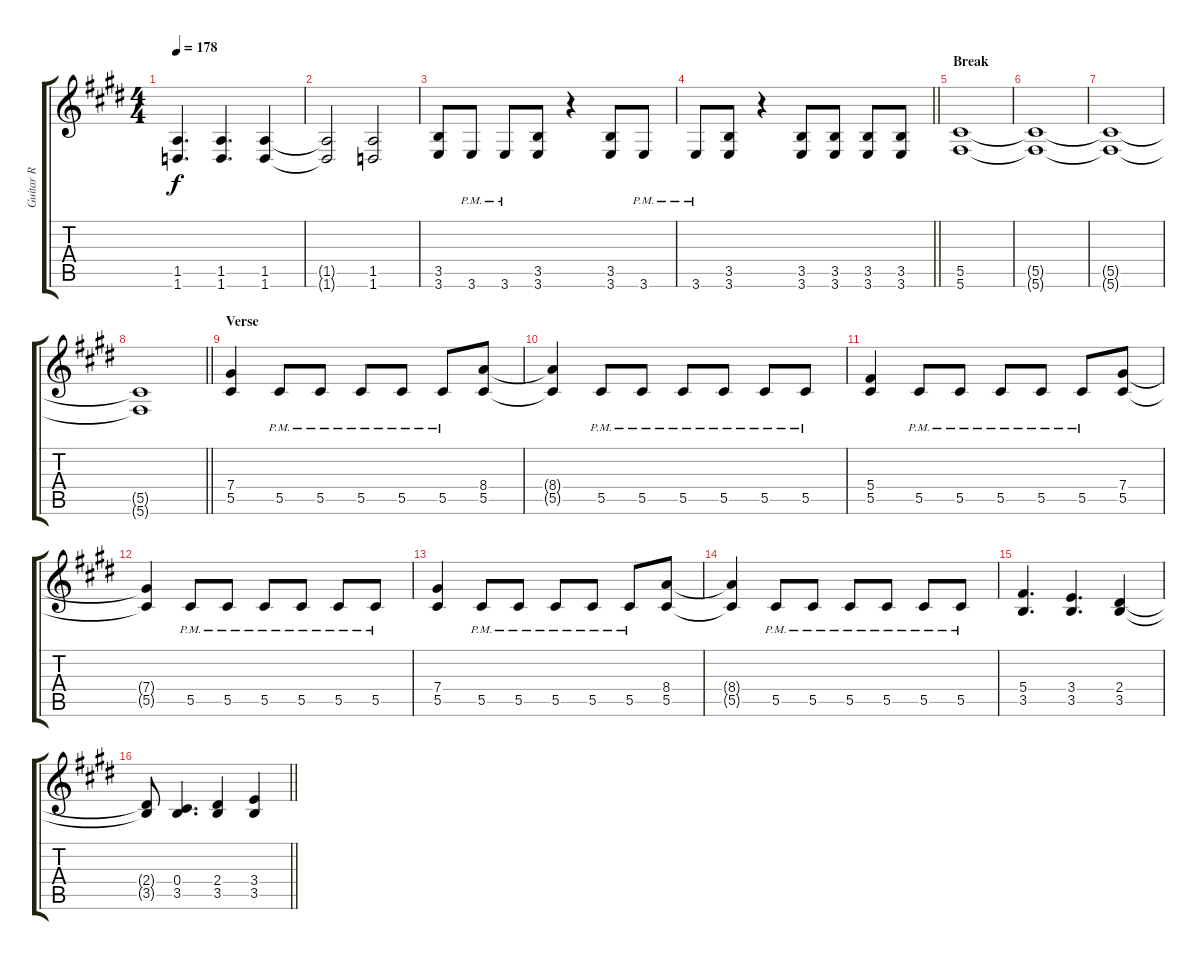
\track ("Guitar R" "Guitar R") {instrument overdrivenguitar}
\staff {score tabs}
\tuning (Eb4 Bb3 Gb3 Db3 Ab2 Db2) {hide}
\ts (4 4)
\tempo 178
\clef g2
\ks e
(1.5 1.6).4{d dy f} (1.5 1.6).4{d} (1.5 1.6).4 |
(1.5{t} 1.6{t}).2 (1.5 1.6).2 |
(3.5 3.6).8 3.6{pm}.8 3.6{pm}.8 (3.5 3.6).8 r.4 (3.5 3.6).8 3.6{pm}.8 |
\barLineRight lightlight
3.6{pm}.8 (3.5 3.6).8 r.4 (3.5 3.6).8 (3.5 3.6).8 (3.5 3.6).8 (3.5 3.6).8 |
\section ("" "Break")
(5.5 5.6).1 |
(5.5{t} 5.6{t}).1 |
(5.5{t} 5.6{t}).1 |
\barLineRight lightlight
(5.5{t} 5.6{t}).1 |
\section ("" "Verse")
(7.4 5.5).4 5.5{pm}.8 5.5{pm}.8 5.5{pm}.8 5.5{pm}.8 5.5{pm}.8 (8.4 5.5).8 |
(8.4{t} 5.5{t}).4 5.5{pm}.8 5.5{pm}.8 5.5{pm}.8 5.5{pm}.8 5.5{pm}.8 5.5{pm}.8 |
(5.4 5.5).4 5.5{pm}.8 5.5{pm}.8 5.5{pm}.8 5.5{pm}.8 5.5{pm}.8 (7.4 5.5).8 |
(7.4{t} 5.5{t}).4 5.5{pm}.8 5.5{pm}.8 5.5{pm}.8 5.5{pm}.8 5.5{pm}.8 5.5{pm}.8 |
(7.4 5.5).4 5.5{pm}.8 5.5{pm}.8 5.5{pm}.8 5.5{pm}.8 5.5{pm}.8 (8.4 5.5).8 |
(8.4{t} 5.5{t}).4 5.5{pm}.8 5.5{pm}.8 5.5{pm}.8 5.5{pm}.8 5.5{pm}.8 5.5{pm}.8 |
(5.4 3.5).4{d} (3.4 3.5).4{d} (2.4 3.5).4 |
\barLineRight lightlight
(2.4{t} 3.5{t}).8 (0.4 3.5).4{d} (2.4 3.5).4 (3.4 3.5).4
